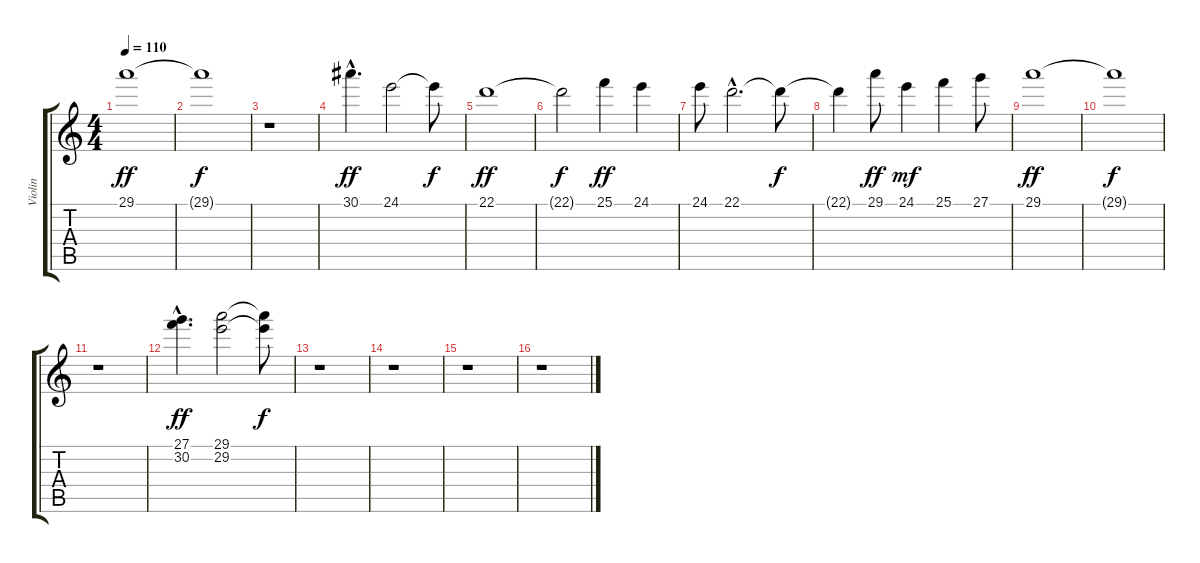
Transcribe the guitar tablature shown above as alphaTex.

\track ("Violin" "Violin") {instrument violin}
\staff {score tabs}
\tuning (E4 B3 G3 D3 A2 E2) {hide}
\ts (4 4)
\tempo 110
\clef g2
\ks c
29.1.1{dy ff} |
29.1{t}.1{dy f} |
r.1 |
30.1{hac}.4{d dy ff} 24.1.2 24.1{t}.8{dy f} |
22.1.1{dy ff} |
22.1{t}.2{dy f} 25.1.4{dy ff} 24.1.4 |
24.1.8 22.1{hac}.2{d} 22.1{t}.8{dy f} |
22.1{t}.4 29.1.8{dy ff} 24.1.4{dy mf} 25.1.4 27.1.8 |
29.1.1{dy ff} |
29.1{t}.1{dy f} |
r.1 |
(27.1{hac} 30.2{hac}).4{d dy ff} (29.1 29.2).2 (29.1{t} 29.2{t}).8{dy f} |
r.1 |
r.1 |
r.1 |
r.1
